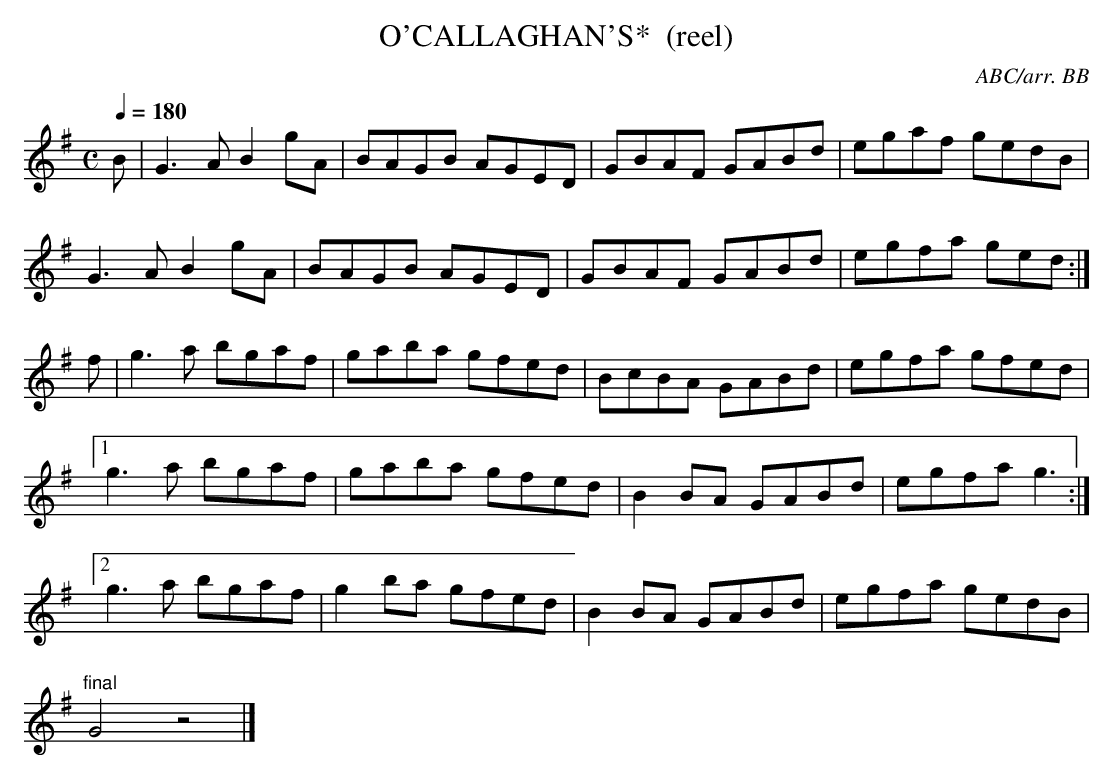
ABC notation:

X:1
T:O'CALLAGHAN'S*  (reel)
C:ABC/arr. BB
Q:1/4=180
M:C
L:1/8
K:G
B|G3A B2gA|BAGB AGED|GBAF GABd|egaf gedB|
G3A B2gA|BAGB AGED|GBAF GABd|egfa ged :|
f|g3a bgaf|gaba gfed|BcBA GABd|egfa gfed|
[1 g3a bgaf|gaba gfed|B2BA GABd|egfa g3 :|
[2 g3a bgaf|g2ba gfed|B2BA GABd|egfa gedB|
"final"G4z4|]
